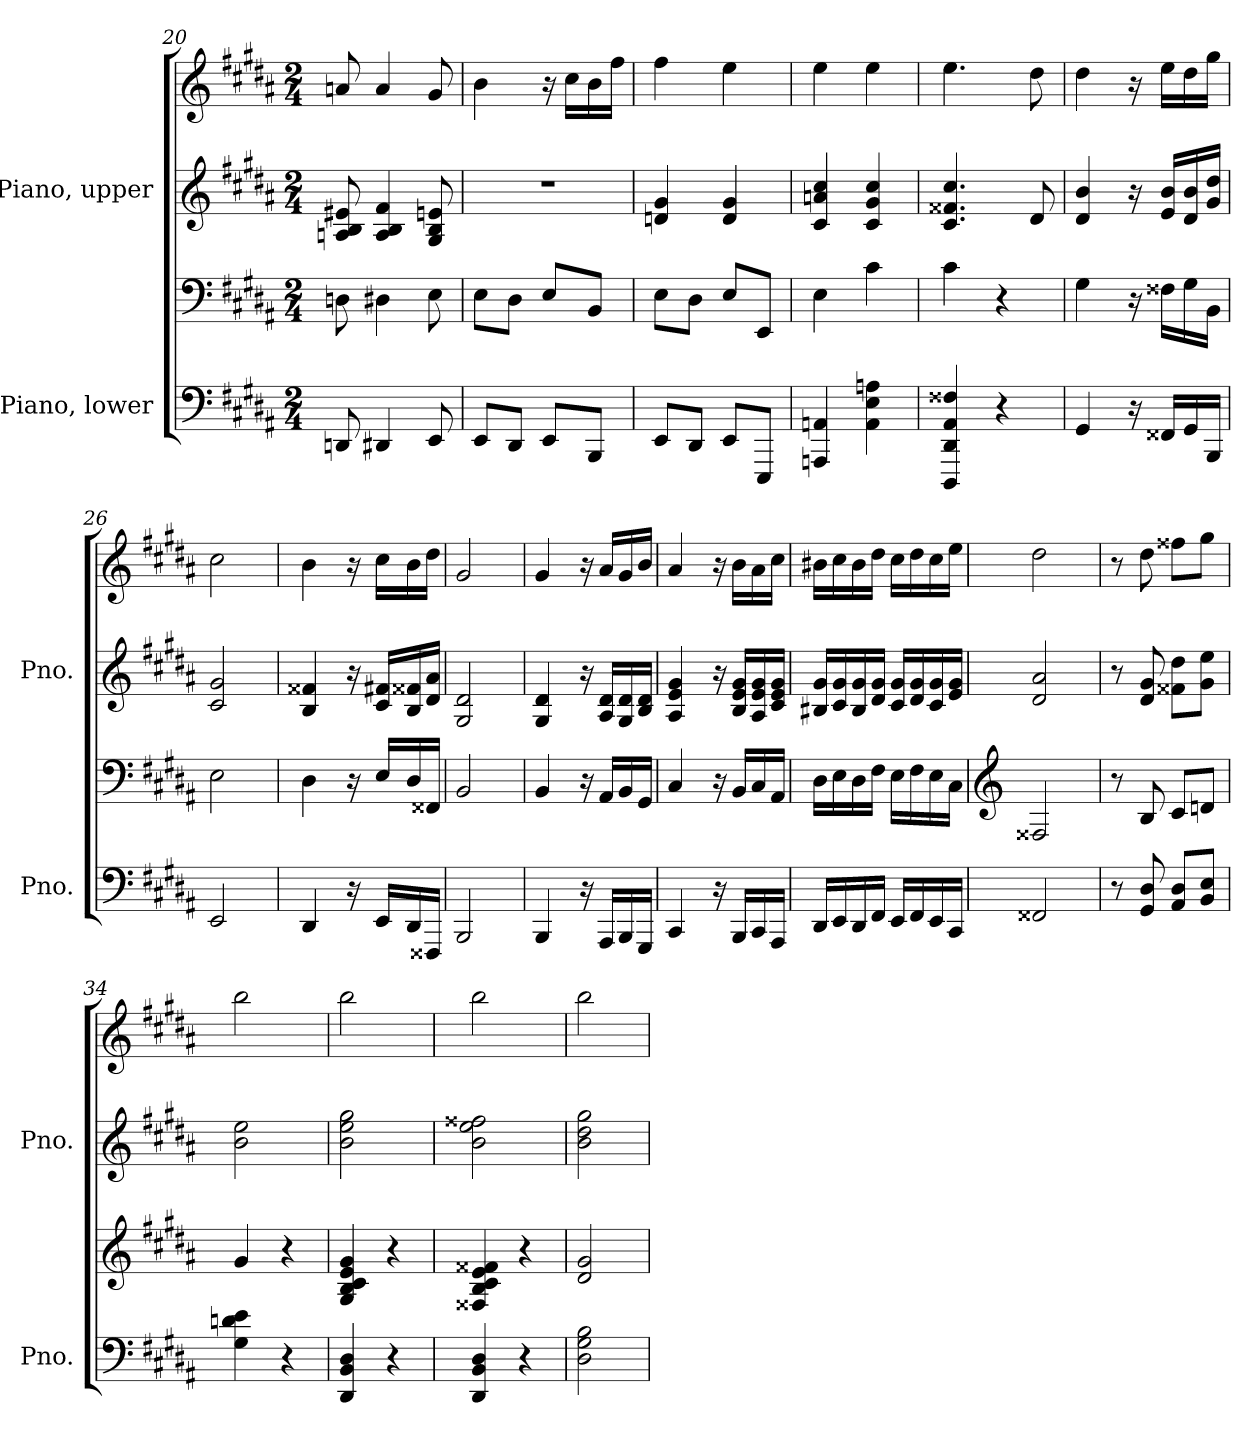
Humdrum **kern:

**kern	**kern	**kern	**kern
*part2	*part2	*part1	*part1
*staff4	*staff3	*staff2	*staff1
*I"Piano, lower	*	*I"Piano, upper	*
*I'Pno.	*	*I'Pno.	*
*clefF4	*clefF4	*clefG2	*clefG2
*k[f#c#g#d#a#]	*k[f#c#g#d#a#]	*k[f#c#g#d#a#]	*k[f#c#g#d#a#]
*M2/4	*M2/4	*M2/4	*M2/4
=20	=20	=20	=20
8DDn/	8Dn\	8An/ 8B/ 8e#X/	8an/
4DD#X/	4D#X\	4A/ 4B/ 4f#/	4a/
8EE/	8E\	8G#/ 8B/ 8en/	8g#/
=21	=21	=21	=21
8EE/L	8E\L	2r	4b\
8DD#/J	8D#\J	.	.
8EE/L	8E/L	.	16r
.	.	.	16cc#\LL
8BBB/J	8BB/J	.	16b\
.	.	.	16ff#\JJ
!!LO:LB:g=z
=22	=22	=22	=22
8EE/L	8E\L	4dn/ 4g#/	4ff#\
8DD#/J	8D#\J	.	.
8EE/L	8E/L	4d/ 4g#/	4ee\
8EEE/J	8EE/J	.	.
=23	=23	=23	=23
4AAAn/ 4AAn/	4E\	4c#/ 4an/ 4cc#/	4ee\
4AA\ 4E\ 4An\	4c#\	4c#/ 4g#/ 4cc#/	4ee\
=24	=24	=24	=24
4DDD#/ 4DD#/ 4AA#/ 4F##X/	4c#\	4.c#/ 4.f##X/ 4.cc#/	4.ee\
4r	4r	.	.
.	.	8d#/	8dd#\
=25	=25	=25	=25
4GG#/	4G#\	4d#/ 4b/	4dd#\
16r	16r	16r	16r
16FF##X/LL	16F##X\LL	16e/ 16b/LL	16ee\LL
16GG#/	16G#\	16d#/ 16b/	16dd#\
16BBB/JJ	16BB\JJ	16g#/ 16dd#/JJ	16gg#\JJ
=26	=26	=26	=26
2EE/	2E\	2c#/ 2g#/	2cc#\
=27	=27	=27	=27
4DD#/	4D#\	4B/ 4f##X/	4b\
16r	16r	16r	16r
16EE/LL	16E/LL	16c#/ 16f#X/LL	16cc#\LL
16DD#/	16D#/	16B/ 16f##X/	16b\
16FFF##X/JJ	16FF##X/JJ	16d#/ 16a#/JJ	16dd#\JJ
=28	=28	=28	=28
2BBB/	2BB/	2G#/ 2d#/	2g#/
!!LO:LB:g=z
=29	=29	=29	=29
4BBB/	4BB/	4G#/ 4d#/	4g#/
16r	16r	16r	16r
16AAA#/LL	16AA#/LL	16A#/ 16d#/LL	16a#/LL
16BBB/	16BB/	16G#/ 16d#/	16g#/
16GGG#/JJ	16GG#/JJ	16B/ 16d#/JJ	16b/JJ
=30	=30	=30	=30
4CC#/	4C#/	4A#/ 4e/ 4g#/	4a#/
16r	16r	16r	16r
16BBB/LL	16BB/LL	16B/ 16e/ 16g#/LL	16b\LL
16CC#/	16C#/	16A#/ 16e/ 16g#/	16a#\
16AAA#/JJ	16AA#/JJ	16c#/ 16e/ 16g#/JJ	16cc#\JJ
=31	=31	=31	=31
16DD#/LL	16D#\LL	16B#X/ 16g#/LL	16b#X\LL
16EE/	16E\	16c#/ 16g#/	16cc#\
16DD#/	16D#\	16B#/ 16g#/	16b#\
16FF#/JJ	16F#\JJ	16d#/ 16g#/JJ	16dd#\JJ
16EE/LL	16E\LL	16c#/ 16g#/LL	16cc#\LL
16FF#/	16F#\	16d#/ 16g#/	16dd#\
16EE/	16E\	16c#/ 16g#/	16cc#\
16CC#/JJ	16C#\JJ	16e/ 16g#/JJ	16ee\JJ
=32	=32	=32	=32
*	*clefG2	*	*
2FF##X/	2F##X/	2d#/ 2a#/	2dd#\
=33	=33	=33	=33
8r	8r	8r	8r
8GG#/ 8D#/	8B/	8d#/ 8g#/	8dd#\
8AA#/ 8D#/L	8c#/L	8f##X\ 8dd#\L	8ff##X\L
8BB/ 8E/J	8dn/J	8g#\ 8ee\J	8gg#\J
=34	=34	=34	=34
4G#\ 4dn\ 4e\	4g#/	2b\ 2ee\	2bb\
4r	4r	.	.
!!LO:PB:g=z
=35	=35	=35	=35
4DD#/ 4BB/ 4D#/	4G#/ 4B/ 4c#/ 4e/ 4g#/	2b\ 2ee\ 2gg#\	2bb\
4r	4r	.	.
=36	=36	=36	=36
4DD#/ 4BB/ 4D#/	4F##X/ 4B/ 4c#/ 4e/ 4f##X/	2b\ 2ee\ 2ff##X\	2bb\
4r	4r	.	.
=37	=37	=37	=37
2D#\ 2G#\ 2B\	2d#/ 2g#/	2b\ 2dd#\ 2gg#\	2bb\
=	=	=	=
*-	*-	*-	*-
